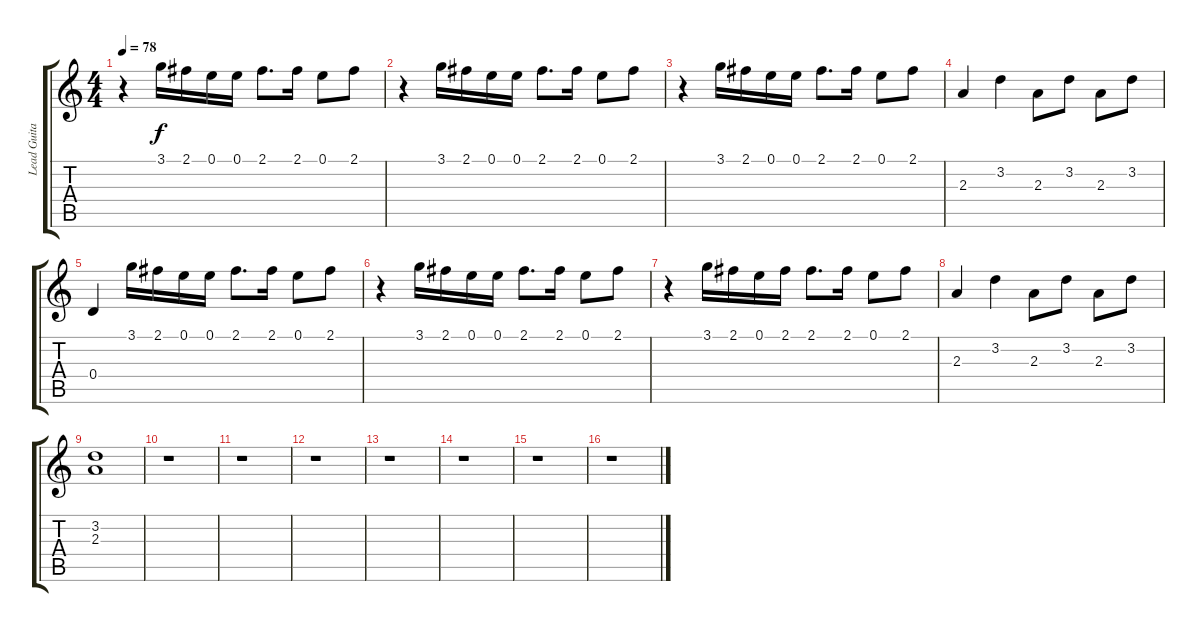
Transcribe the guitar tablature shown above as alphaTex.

\track ("Lead Guitar" "Lead Guita") {instrument overdrivenguitar}
\staff {score tabs}
\tuning (E4 B3 G3 D3 A2 E2) {hide}
\ts (4 4)
\tempo 78
\clef g2
\ks c
r.4{dy f instrument overdrivenguitar} 3.1.16 2.1.16 0.1.16 0.1.16 2.1.8{d} 2.1.16 0.1.8 2.1.8 |
r.4 3.1.16 2.1.16 0.1.16 0.1.16 2.1.8{d} 2.1.16 0.1.8 2.1.8 |
r.4 3.1.16 2.1.16 0.1.16 0.1.16 2.1.8{d} 2.1.16 0.1.8 2.1.8 |
2.3.4 3.2.4 2.3.8 3.2.8 2.3.8 3.2.8 |
0.4.4 3.1.16 2.1.16 0.1.16 0.1.16 2.1.8{d} 2.1.16 0.1.8 2.1.8 |
r.4 3.1.16 2.1.16 0.1.16 0.1.16 2.1.8{d} 2.1.16 0.1.8 2.1.8 |
r.4 3.1.16 2.1.16 0.1.16 2.1.16 2.1.8{d} 2.1.16 0.1.8 2.1.8 |
2.3.4 3.2.4 2.3.8 3.2.8 2.3.8 3.2.8 |
(3.2 2.3).1 |
r.1 |
r.1 |
r.1 |
r.1 |
r.1 |
r.1 |
r.1
